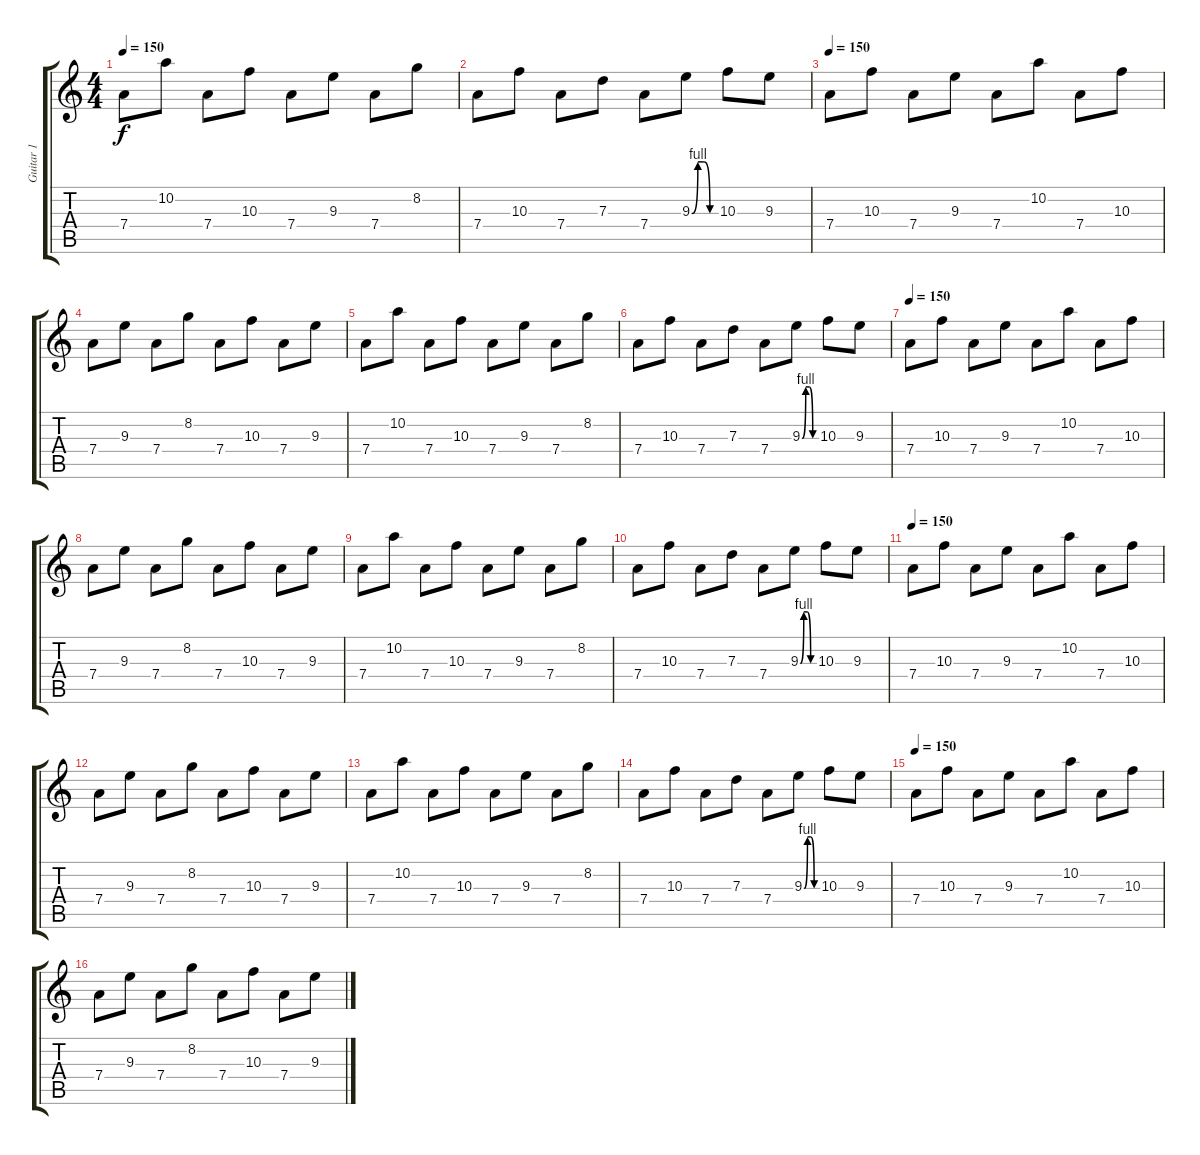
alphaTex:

\track ("Guitar 1" "Guitar 1") {instrument distortionguitar}
\staff {score tabs}
\tuning (E4 B3 G3 D3 A2 D2) {hide}
\ts (4 4)
\tempo 150
\clef g2
\ks c
7.4.8{dy f} 10.2.8 7.4.8 10.3.8 7.4.8 9.3.8 7.4.8 8.2.8 |
7.4.8 10.3.8 7.4.8 7.3.8 7.4.8 9.3{be (custom 0 0 15 4 30 4 45 0 60 0)}.8 10.3.8 9.3.8 |
\tempo 150
7.4.8 10.3.8 7.4.8 9.3.8 7.4.8 10.2.8 7.4.8 10.3.8 |
7.4.8 9.3.8 7.4.8 8.2.8 7.4.8 10.3.8 7.4.8 9.3.8 |
7.4.8 10.2.8 7.4.8 10.3.8 7.4.8 9.3.8 7.4.8 8.2.8 |
7.4.8{volume 13} 10.3.8 7.4.8 7.3.8 7.4.8 9.3{be (custom 0 0 15 4 30 4 45 0 60 0)}.8 10.3.8 9.3.8 |
\tempo 150
7.4.8{instrument distortionguitar} 10.3.8 7.4.8 9.3.8 7.4.8 10.2.8 7.4.8 10.3.8 |
7.4.8 9.3.8 7.4.8 8.2.8 7.4.8 10.3.8 7.4.8 9.3.8 |
7.4.8 10.2.8 7.4.8 10.3.8 7.4.8 9.3.8 7.4.8 8.2.8 |
7.4.8 10.3.8 7.4.8 7.3.8 7.4.8 9.3{be (custom 0 0 15 4 30 4 45 0 60 0)}.8 10.3.8 9.3.8 |
\tempo 150
7.4.8{instrument distortionguitar} 10.3.8 7.4.8 9.3.8 7.4.8 10.2.8 7.4.8 10.3.8 |
7.4.8 9.3.8 7.4.8 8.2.8 7.4.8 10.3.8 7.4.8 9.3.8 |
7.4.8 10.2.8 7.4.8 10.3.8 7.4.8 9.3.8 7.4.8 8.2.8 |
7.4.8 10.3.8 7.4.8 7.3.8 7.4.8 9.3{be (custom 0 0 15 4 30 4 45 0 60 0)}.8 10.3.8 9.3.8 |
\tempo 150
7.4.8{instrument distortionguitar} 10.3.8 7.4.8 9.3.8 7.4.8 10.2.8 7.4.8 10.3.8 |
7.4.8 9.3.8 7.4.8 8.2.8 7.4.8 10.3.8 7.4.8 9.3.8
